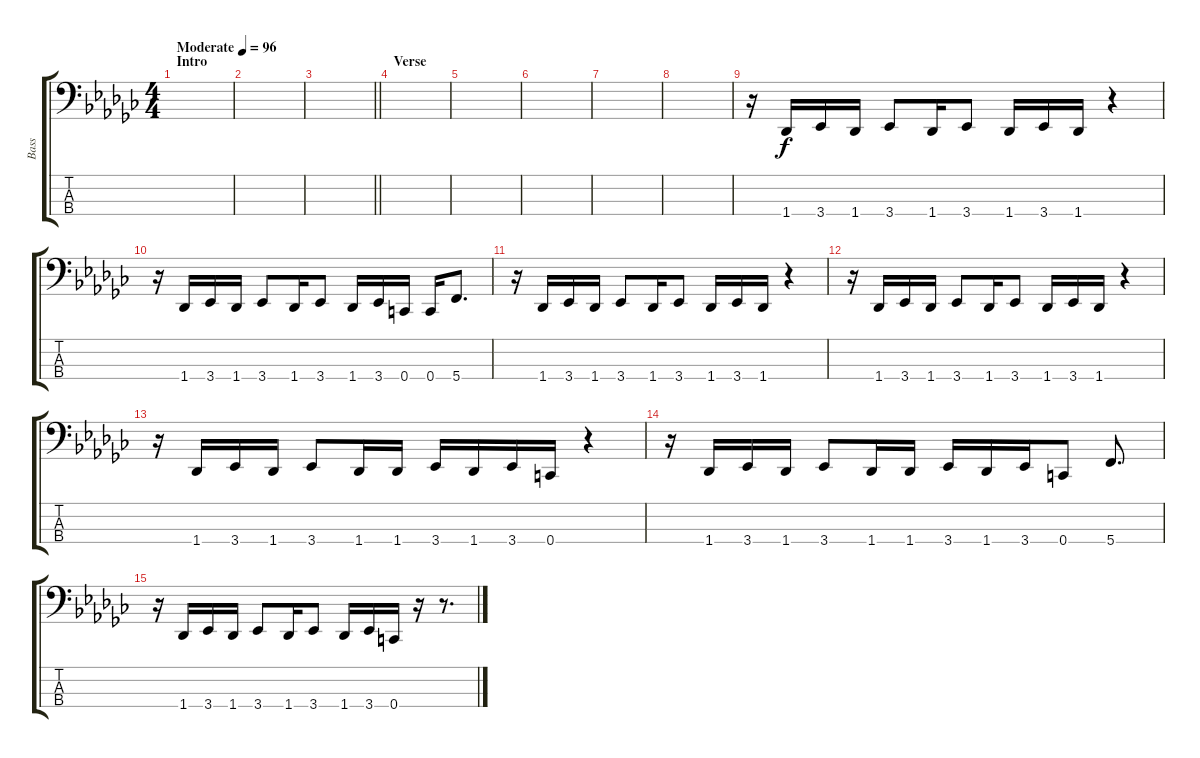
\track ("Bass" "Bass") {instrument slapbass1}
\staff {score tabs}
\tuning (Gb2 Db2 Ab1 C1) {hide}
\ts (4 4)
\section ("" "Intro")
\tempo (96 "Moderate")
\clef f4
\ks gb
|
|
\barLineRight lightlight
|
\section ("" "Verse")
|
|
|
|
|
r.16 1.4.16 3.4.16 1.4.16 3.4.8 1.4.16 3.4.8 1.4.16 3.4.16 1.4.16 r.4 |
r.16 1.4.16 3.4.16 1.4.16 3.4.8 1.4.16 3.4.8 1.4.16 3.4.16 0.4.16 0.4.16 5.4.8{d} |
r.16 1.4.16 3.4.16 1.4.16 3.4.8 1.4.16 3.4.8 1.4.16 3.4.16 1.4.16 r.4 |
r.16 1.4.16 3.4.16 1.4.16 3.4.8 1.4.16 3.4.8 1.4.16 3.4.16 1.4.16 r.4 |
r.16 1.4.16 3.4.16 1.4.16 3.4.8 1.4.16 1.4.16 3.4.16 1.4.16 3.4.16 0.4.16 r.4 |
r.16 1.4.16 3.4.16 1.4.16 3.4.8 1.4.16 1.4.16 3.4.16 1.4.16 3.4.16 0.4.8 5.4.8{d} |
r.16 1.4.16 3.4.16 1.4.16 3.4.8 1.4.16 3.4.8 1.4.16 3.4.16 0.4.16 r.16 r.8{d}
